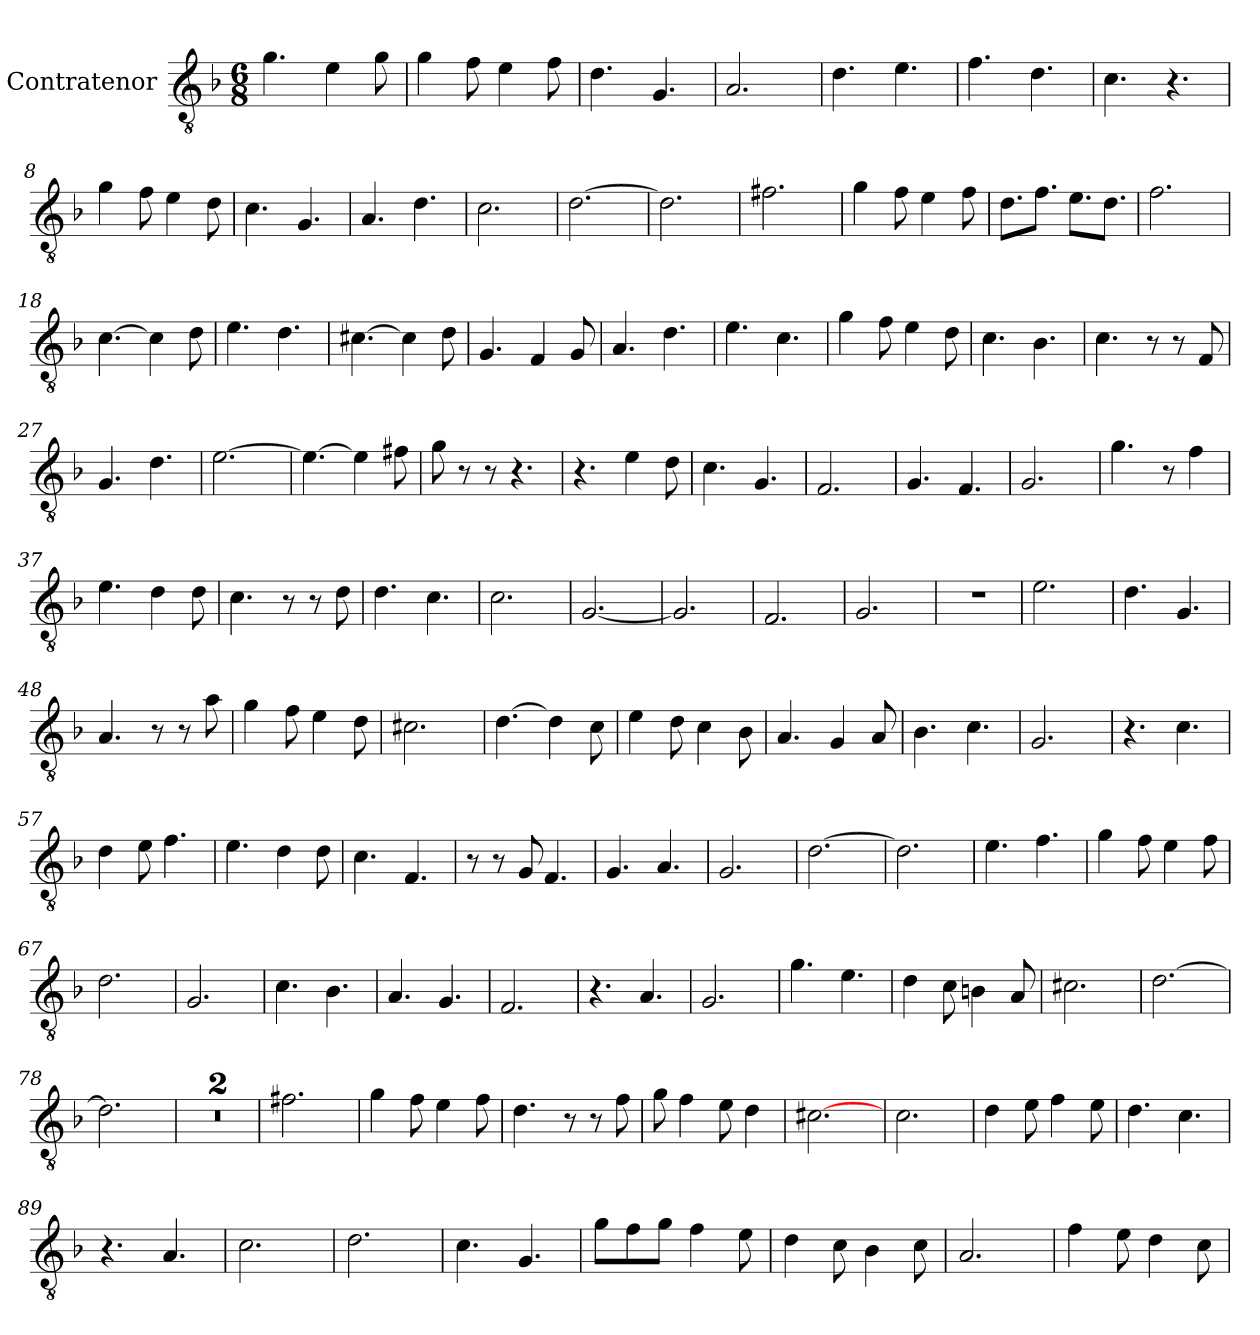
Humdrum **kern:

**kern
*part1
*staff1
*I"Contratenor
*clefGv2
*k[b-]
*F:
*M6/8
=1
4.g\
4e\
8g\
=2
4g\
8f\
4e\
8f\
=3
4.d\
4.G/
=4
2.A/
=5
4.d\
4.e\
=6
4.f\
4.d\
=7
4.c\
4.r
=8
4g\
8f\
4e\
8d\
=9
4.c\
4.G/
!!LO:LB:g=z
=10
4.A/
4.d\
=11
2.c\
=12
[2.d\
=13
2.d\]
=14
2.f#X\
=15
4g\
8f\
4e\
8f\
=16
8.d\L
8.f\J
8.e\L
8.d\J
=17
2.f\
=18
[4.c\
4c\]
8d\
=19
4.e\
4.d\
=20
[4.c#X\
4c#\]
8d\
=21
4.G/
4F/
8G/
!!LO:LB:g=z
=22
4.A/
4.d\
=23
4.e\
4.c\
=24
4g\
8f\
4e\
8d\
=25
4.c\
4.B-\
=26
4.c\
8r
8r
8F/
=27
4.G/
4.d\
=28
[2.e\
=29
4.e\_
4e\]
8f#i\
=30
8g\
8r
8r
4.r
=31
4.r
4e\
8d\
=32
4.c\
4.G/
=33
2.F/
!!LO:LB:g=z
=34
4.G/
4.F/
=35
2.G/
=36
4.g\
8r
4f\
=37
4.e\
4d\
8d\
=38
4.c\
8r
8r
8d\
=39
4.d\
4.c\
=40
2.c\
=41
[2.G/
=42
2.G/]
=43
2.F/
=44
2.G/
=45
2.r
=46
2.e\
!!LO:LB:g=z
=47
4.d\
4.G/
=48
4.A/
8r
8r
8a\
=49
4g\
8f\
4e\
8d\
=50
2.c#X\
=51
[4.d\
4d\]
8c\
=52
4e\
8d\
4c\
8B-\
=53
4.A/
4G/
8A/
=54
4.B-\
4.c\
=55
2.G/
=56
4.r
4.c\
=57
4d\
8e\
4.f\
!!LO:LB:g=z
=58
4.e\
4d\
8d\
=59
4.c\
4.F/
=60
8r
8r
8G/
4.F/
=61
4.G/
4.A/
=62
2.G/
=63
[2.d\
=64
2.d\]
=65
4.e\
4.f\
=66
4g\
8f\
4e\
8f\
=67
2.d\
=68
2.G/
=69
4.c\
4.B-\
!!LO:LB:g=z
=70
4.A/
4.G/
=71
2.F/
=72
4.r
4.A/
=73
2.G/
=74
4.g\
4.e\
=75
4d\
8c\
4Bn\
8A/
=76
2.c#X\
=77
[2.d\
=78
2.d\]
=79
2.r
=80
2.r
=81
2.f#X\
!!LO:LB:g=z
=82
4g\
8f\
4e\
8f\
=83
4.d\
8r
8r
8f\
=84
8g\
4f\
8e\
4d\
=85
[2.c#X\
=86
2.c\
=87
4d\
8e\
4f\
8e\
=88
4.d\
4.c\
=89
4.r
4.A/
=90
2.c\
=91
2.d\
=92
4.c\
4.G/
=93
8g\L
8f\
8g\J
4f\
8e\
!!LO:LB:g=z
=94
4d\
8c\
4B-\
8c\
=95
2.A/
=96
4f\
8e\
4d\
8c\
=
*-
